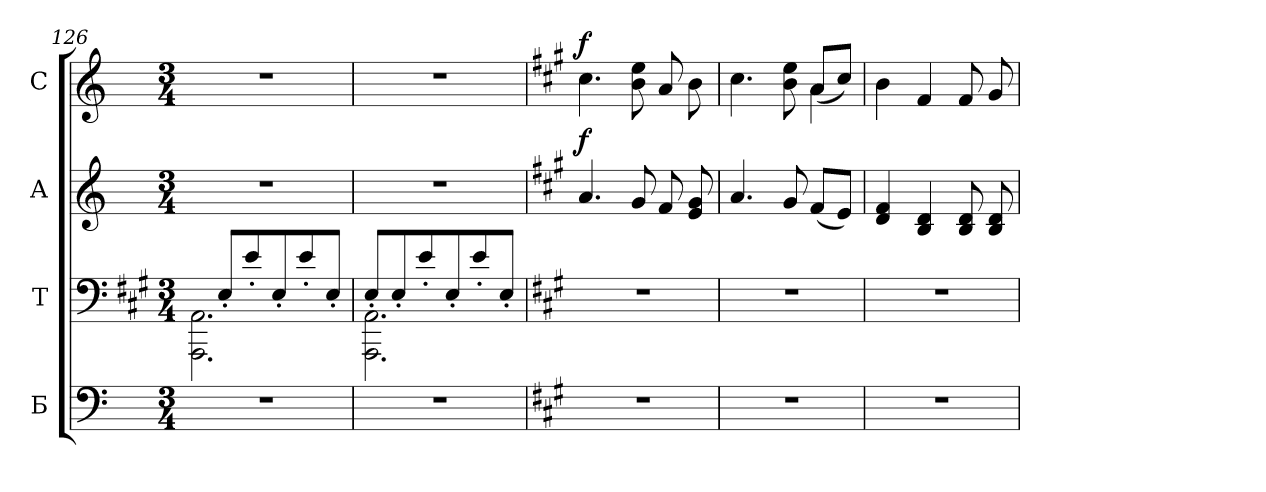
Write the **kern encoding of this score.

**kern	**kern	**kern	**dynam	**kern	**dynam
*part4	*part3	*part2	*part2	*part1	*part1
*staff4	*staff3	*staff2	*staff2	*staff1	*staff1
*I"Б	*I"Т	*I"А	*	*I"С	*
*clefF4	*clefF4	*clefG2	*	*clefG2	*
*k[]	*k[f#c#g#]	*k[]	*	*k[]	*
*C:	*A:	*C:	*	*C:	*
*M3/4	*M3/4	*M3/4	*	*M3/4	*
=126	=126	=126	=126	=126	=126
*	*^	*	*	*	*
2.r	2.AAA\ 2.AA\	8ryy	2.r	.	2.r	.
.	.	8E'>/L	.	.	.	.
.	.	8e'>/	.	.	.	.
.	.	8E'>/	.	.	.	.
.	.	8e'>/	.	.	.	.
.	.	8E'>/J	.	.	.	.
=127	=127	=127	=127	=127	=127	=127
2.r	2.AAA\'< 2.AA\'<	8E/L	2.r	.	2.r	.
.	.	8E'>/	.	.	.	.
.	.	8e'>/	.	.	.	.
.	.	8E'>/	.	.	.	.
.	.	8e'>/	.	.	.	.
.	.	8E'>/J	.	.	.	.
*	*v	*v	*	*	*	*
!!LO:LB:g=z
=128	=128	=128	=128	=128	=128
*k[f#c#g#]	*	*k[f#c#g#]	*	*k[f#c#g#]	*
*A:	*	*A:	*	*A:	*
*	*^	*	*	*	*
!	!	!	!	!LO:DY:a	!	!LO:DY:a
*	*v	*v	*	*	*	*
2.r	2.r	4.a/	f	4.cc#\	f
.	.	8g#/	.	8b\ 8ee\	.
.	.	8f#/	.	8a/	.
.	.	8e/ 8g#/	.	8b\	.
=129	=129	=129	=129	=129	=129
*	*	*	*	*^	*
2.r	2.r	4.a/	.	4.cc#\	2ryy	.
.	.	8g#/	.	8b\ 8ee\	.	.
.	.	(<8f#/L	.	4a\	(>8a/L	.
.	.	8e/J)	.	.	8cc#/J)	.
*	*	*	*	*v	*v	*
=130	=130	=130	=130	=130	=130
2.r	2.r	4d/ 4f#/	.	4b\	.
.	.	4B/ 4d/	.	4f#/	.
.	.	8B/ 8d/	.	8f#/	.
.	.	8B/ 8d/	.	8g#/	.
=	=	=	=	=	=
*-	*-	*-	*-	*-	*-
